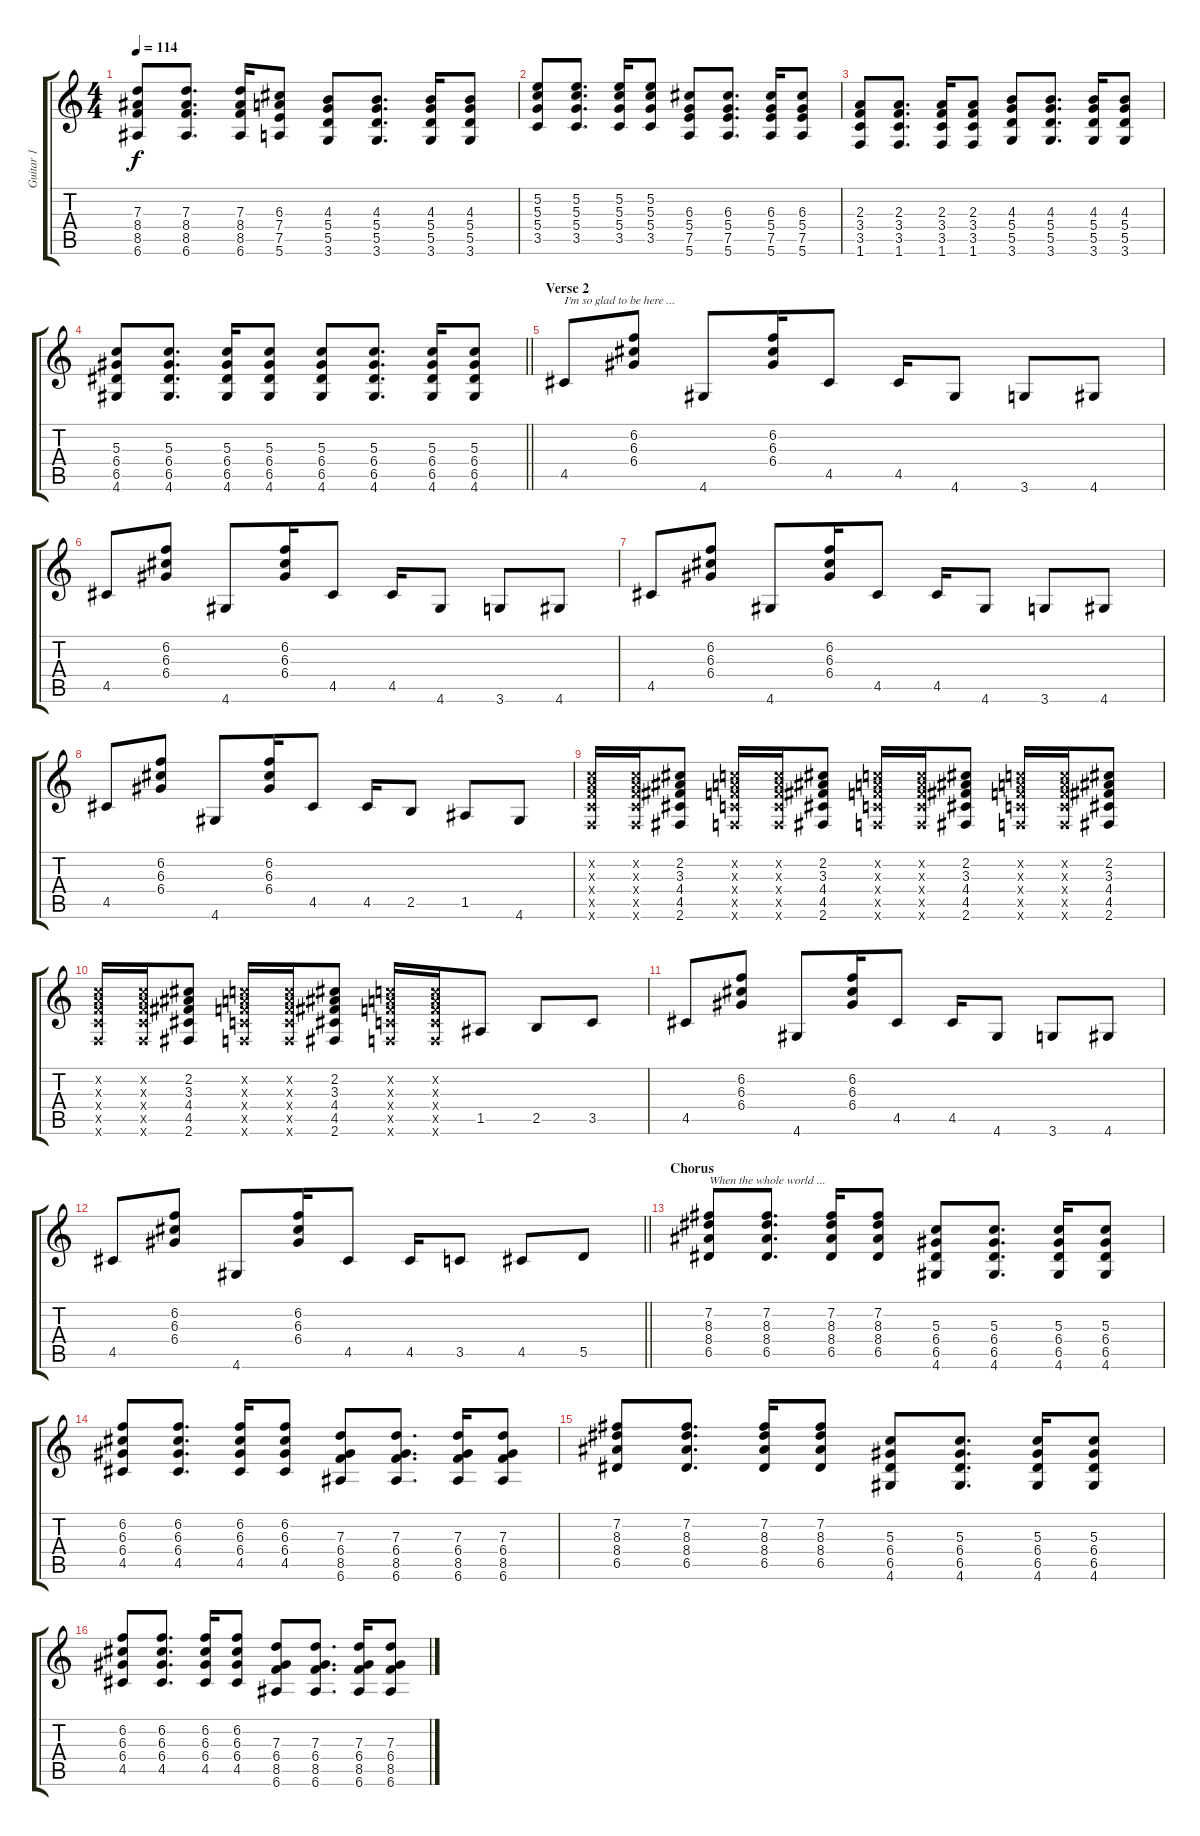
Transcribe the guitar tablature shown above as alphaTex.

\track ("Guitar 1" "Guitar 1") {instrument overdrivenguitar}
\staff {score tabs}
\tuning (E4 B3 G3 D3 A2 E2) {hide}
\ts (4 4)
\tempo 114
\clef g2
\ks c
(7.3 8.4 8.5 6.6).8{dy f} (7.3 8.4 8.5 6.6).8{d} (7.3 8.4 8.5 6.6).16 (6.3 7.4 7.5 5.6).8 (4.3 5.4 5.5 3.6).8 (4.3 5.4 5.5 3.6).8{d} (4.3 5.4 5.5 3.6).16 (4.3 5.4 5.5 3.6).8 |
(5.2 5.3 5.4 3.5).8 (5.2 5.3 5.4 3.5).8{d} (5.2 5.3 5.4 3.5).16 (5.2 5.3 5.4 3.5).8 (6.3 5.4 7.5 5.6).8 (6.3 5.4 7.5 5.6).8{d} (6.3 5.4 7.5 5.6).16 (6.3 5.4 7.5 5.6).8 |
(2.3 3.4 3.5 1.6).8 (2.3 3.4 3.5 1.6).8{d} (2.3 3.4 3.5 1.6).16 (2.3 3.4 3.5 1.6).8 (4.3 5.4 5.5 3.6).8 (4.3 5.4 5.5 3.6).8{d} (4.3 5.4 5.5 3.6).16 (4.3 5.4 5.5 3.6).8 |
\barLineRight lightlight
(5.3 6.4 6.5 4.6).8 (5.3 6.4 6.5 4.6).8{d} (5.3 6.4 6.5 4.6).16 (5.3 6.4 6.5 4.6).8 (5.3 6.4 6.5 4.6).8 (5.3 6.4 6.5 4.6).8{d} (5.3 6.4 6.5 4.6).16 (5.3 6.4 6.5 4.6).8 |
\section ("" "Verse 2")
4.5.8{txt "I'm so glad to be here ..."} (6.2 6.3 6.4).8 4.6.8 (6.2 6.3 6.4).16 4.5.8 4.5.16 4.6.8 3.6.8 4.6.8 |
4.5.8 (6.2 6.3 6.4).8 4.6.8 (6.2 6.3 6.4).16 4.5.8 4.5.16 4.6.8 3.6.8 4.6.8 |
4.5.8 (6.2 6.3 6.4).8 4.6.8 (6.2 6.3 6.4).16 4.5.8 4.5.16 4.6.8 3.6.8 4.6.8 |
4.5.8 (6.2 6.3 6.4).8 4.6.8 (6.2 6.3 6.4).16 4.5.8 4.5.16 2.5.8 1.5.8 4.6.8 |
(1.2{x} 2.3{x} 3.4{x} 3.5{x} 1.6{x}).16 (1.2{x} 2.3{x} 3.4{x} 3.5{x} 1.6{x}).16 (2.2 3.3 4.4 4.5 2.6).8 (1.2{x} 2.3{x} 3.4{x} 3.5{x} 1.6{x}).16 (1.2{x} 2.3{x} 3.4{x} 3.5{x} 1.6{x}).16 (2.2 3.3 4.4 4.5 2.6).8 (1.2{x} 2.3{x} 3.4{x} 3.5{x} 1.6{x}).16 (1.2{x} 2.3{x} 3.4{x} 3.5{x} 1.6{x}).16 (2.2 3.3 4.4 4.5 2.6).8 (1.2{x} 2.3{x} 3.4{x} 3.5{x} 1.6{x}).16 (1.2{x} 2.3{x} 3.4{x} 3.5{x} 1.6{x}).16 (2.2 3.3 4.4 4.5 2.6).8 |
(1.2{x} 2.3{x} 3.4{x} 3.5{x} 1.6{x}).16 (1.2{x} 2.3{x} 3.4{x} 3.5{x} 1.6{x}).16 (2.2 3.3 4.4 4.5 2.6).8 (1.2{x} 2.3{x} 3.4{x} 3.5{x} 1.6{x}).16 (1.2{x} 2.3{x} 3.4{x} 3.5{x} 1.6{x}).16 (2.2 3.3 4.4 4.5 2.6).8 (1.2{x} 2.3{x} 3.4{x} 3.5{x} 1.6{x}).16 (1.2{x} 2.3{x} 3.4{x} 3.5{x} 1.6{x}).16 1.5.8 2.5.8 3.5.8 |
4.5.8 (6.2 6.3 6.4).8 4.6.8 (6.2 6.3 6.4).16 4.5.8 4.5.16 4.6.8 3.6.8 4.6.8 |
\barLineRight lightlight
4.5.8 (6.2 6.3 6.4).8 4.6.8 (6.2 6.3 6.4).16 4.5.8 4.5.16 3.5.8 4.5.8 5.5.8 |
\section ("" "Chorus")
(7.2 8.3 8.4 6.5).8{txt "When the whole world ..."} (7.2 8.3 8.4 6.5).8{d} (7.2 8.3 8.4 6.5).16 (7.2 8.3 8.4 6.5).8 (5.3 6.4 6.5 4.6).8 (5.3 6.4 6.5 4.6).8{d} (5.3 6.4 6.5 4.6).16 (5.3 6.4 6.5 4.6).8 |
(6.2 6.3 6.4 4.5).8 (6.2 6.3 6.4 4.5).8{d} (6.2 6.3 6.4 4.5).16 (6.2 6.3 6.4 4.5).8 (7.3 6.4 8.5 6.6).8 (7.3 6.4 8.5 6.6).8{d} (7.3 6.4 8.5 6.6).16 (7.3 6.4 8.5 6.6).8 |
(7.2 8.3 8.4 6.5).8 (7.2 8.3 8.4 6.5).8{d} (7.2 8.3 8.4 6.5).16 (7.2 8.3 8.4 6.5).8 (5.3 6.4 6.5 4.6).8 (5.3 6.4 6.5 4.6).8{d} (5.3 6.4 6.5 4.6).16 (5.3 6.4 6.5 4.6).8 |
(6.2 6.3 6.4 4.5).8 (6.2 6.3 6.4 4.5).8{d} (6.2 6.3 6.4 4.5).16 (6.2 6.3 6.4 4.5).8 (7.3 6.4 8.5 6.6).8 (7.3 6.4 8.5 6.6).8{d} (7.3 6.4 8.5 6.6).16 (7.3 6.4 8.5 6.6).8
